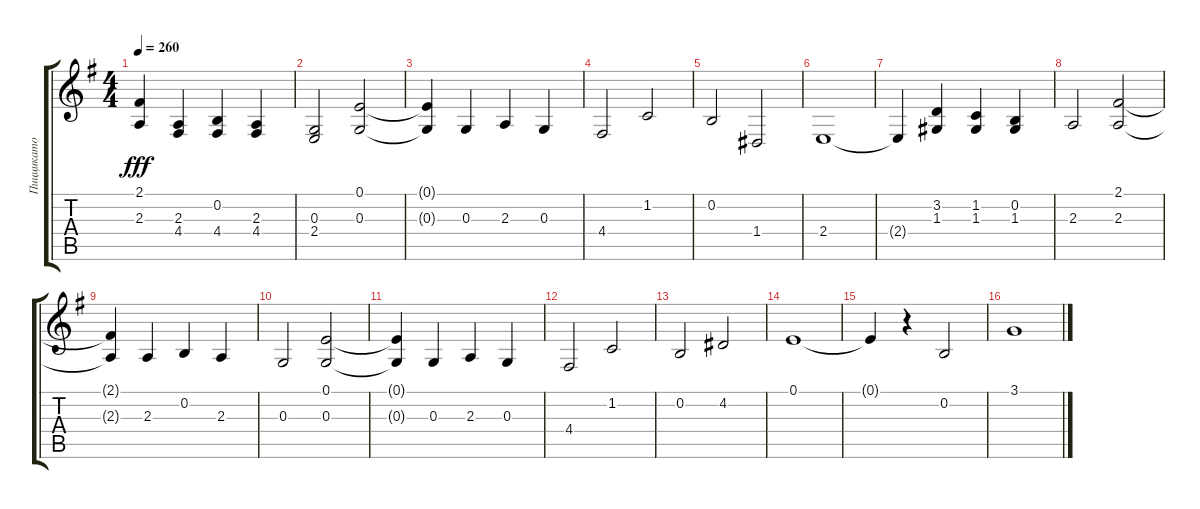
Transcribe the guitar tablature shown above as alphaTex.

\track ("Пиццикато" "Пиццикато") {instrument pizzicatostrings}
\staff {score tabs}
\tuning (E4 B3 G3 D3 A2 E2) {hide}
\ts (4 4)
\tempo 260
\clef g2
\ks g
(2.1{t} 2.3{t}).4{dy fff} (2.3 4.4).4 (0.2 4.4).4 (2.3 4.4).4 |
(0.3 2.4).2 (0.1 0.3).2 |
(0.1{t} 0.3{t}).4 0.3.4 2.3.4 0.3.4 |
4.4.2 1.2.2 |
0.2.2 1.4.2 |
2.4.1 |
2.4{t}.4 (3.2 1.3).4 (1.2 1.3).4 (0.2 1.3).4 |
2.3.2 (2.1 2.3).2 |
(2.1{t} 2.3{t}).4 2.3.4 0.2.4 2.3.4 |
0.3.2 (0.1 0.3).2 |
(0.1{t} 0.3{t}).4 0.3.4 2.3.4 0.3.4 |
4.4.2 1.2.2 |
0.2.2 4.2.2 |
0.1.1 |
0.1{t}.4 r.4 0.2.2 |
3.1.1
